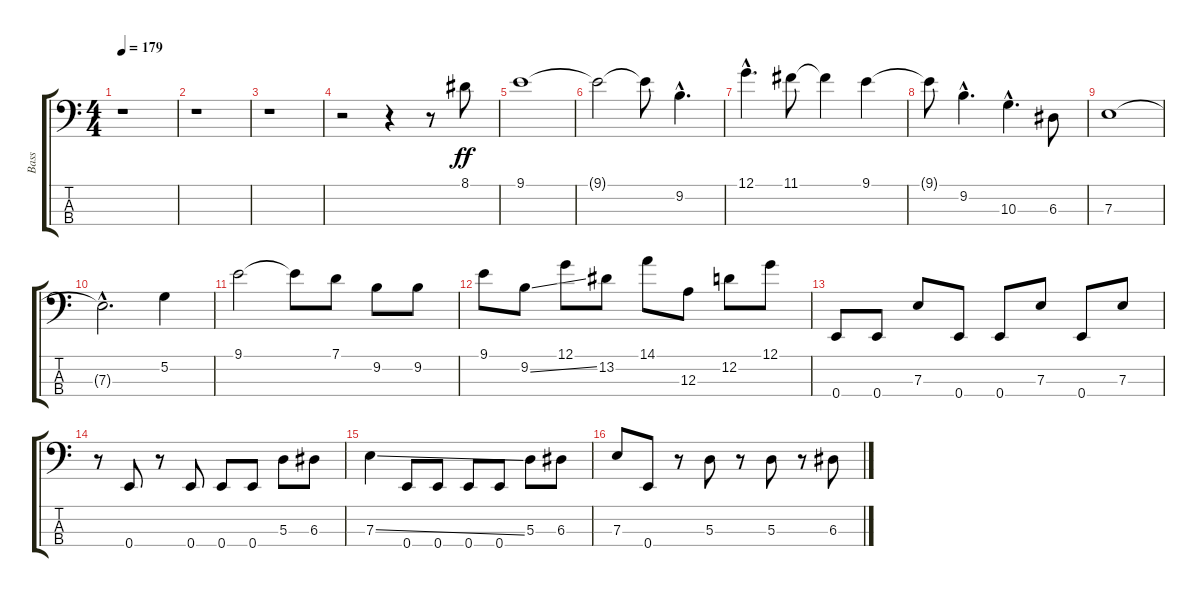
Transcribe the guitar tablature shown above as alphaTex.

\track ("Bass" "Bass") {instrument electricbassfinger}
\staff {score tabs}
\tuning (G2 D2 A1 E1) {hide}
\ts (4 4)
\tempo 179
\clef f4
\ks c
r.1{dy ff instrument electricbassfinger} |
r.1 |
r.1 |
r.2 r.4 r.8 8.1.8 |
9.1.1 |
9.1{t}.2 9.1{t}.8 9.2{hac}.4{d} |
12.1{hac}.4{d} 11.1.8 11.1{t}.4 9.1.4 |
9.1{t}.8 9.2{hac}.4{d} 10.3{hac}.4{d} 6.3.8 |
7.3.1 |
7.3{hac t}.2{d} 5.2.4 |
9.1.2 9.1{t}.8 7.1.8 9.2.8 9.2.8 |
9.1.8 9.2{ss}.8 12.1.8 13.2.8 14.1.8 12.3.8 12.2.8 12.1.8 |
0.4.8 0.4.8 7.3.8 0.4.8 0.4.8 7.3.8 0.4.8 7.3.8 |
r.8 0.4.8 r.8 0.4.8 0.4.8 0.4.8 5.3.8 6.3.8 |
7.3{ss}.4 0.4.8 0.4.8 0.4.8 0.4.8 5.3.8 6.3.8 |
7.3.8 0.4.8 r.8 5.3.8 r.8 5.3.8 r.8 6.3.8
